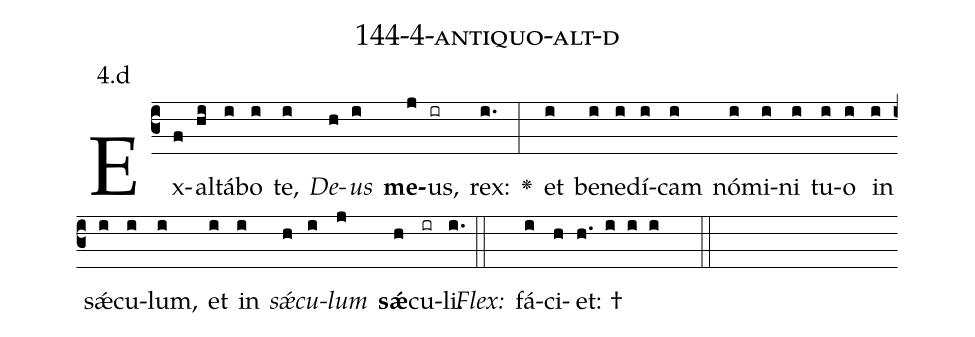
name: 144-4-antiquo-alt-d;
annotation: 4.d;
%%
(c3)Ex(f)al(hi)tá(i)bo(i) te,(i) <i>De</i>(h)<i>us</i>(i) <b>me</b>(j)us,(ir) rex:(i.) <v>\greheightstar</v>(:) et(i) be(i)ne(i)dí(i)cam(i) nó(i)mi(i)ni(i) tu(i)o(i) in(i) sǽ(i)cu(i)lum,(i) et(i) in(i) <i>sǽ</i>(h)<i>cu</i>(i)<i>lum</i>(j) <b>sǽ</b>(h)cu(ir)li.(i.) (::)
<i>Flex:</i>()  fá(i)ci(h)et: †(h. i i i  ::)

%E(i) u(h) o(i) u(j) a(h) e.(i.) (::)
